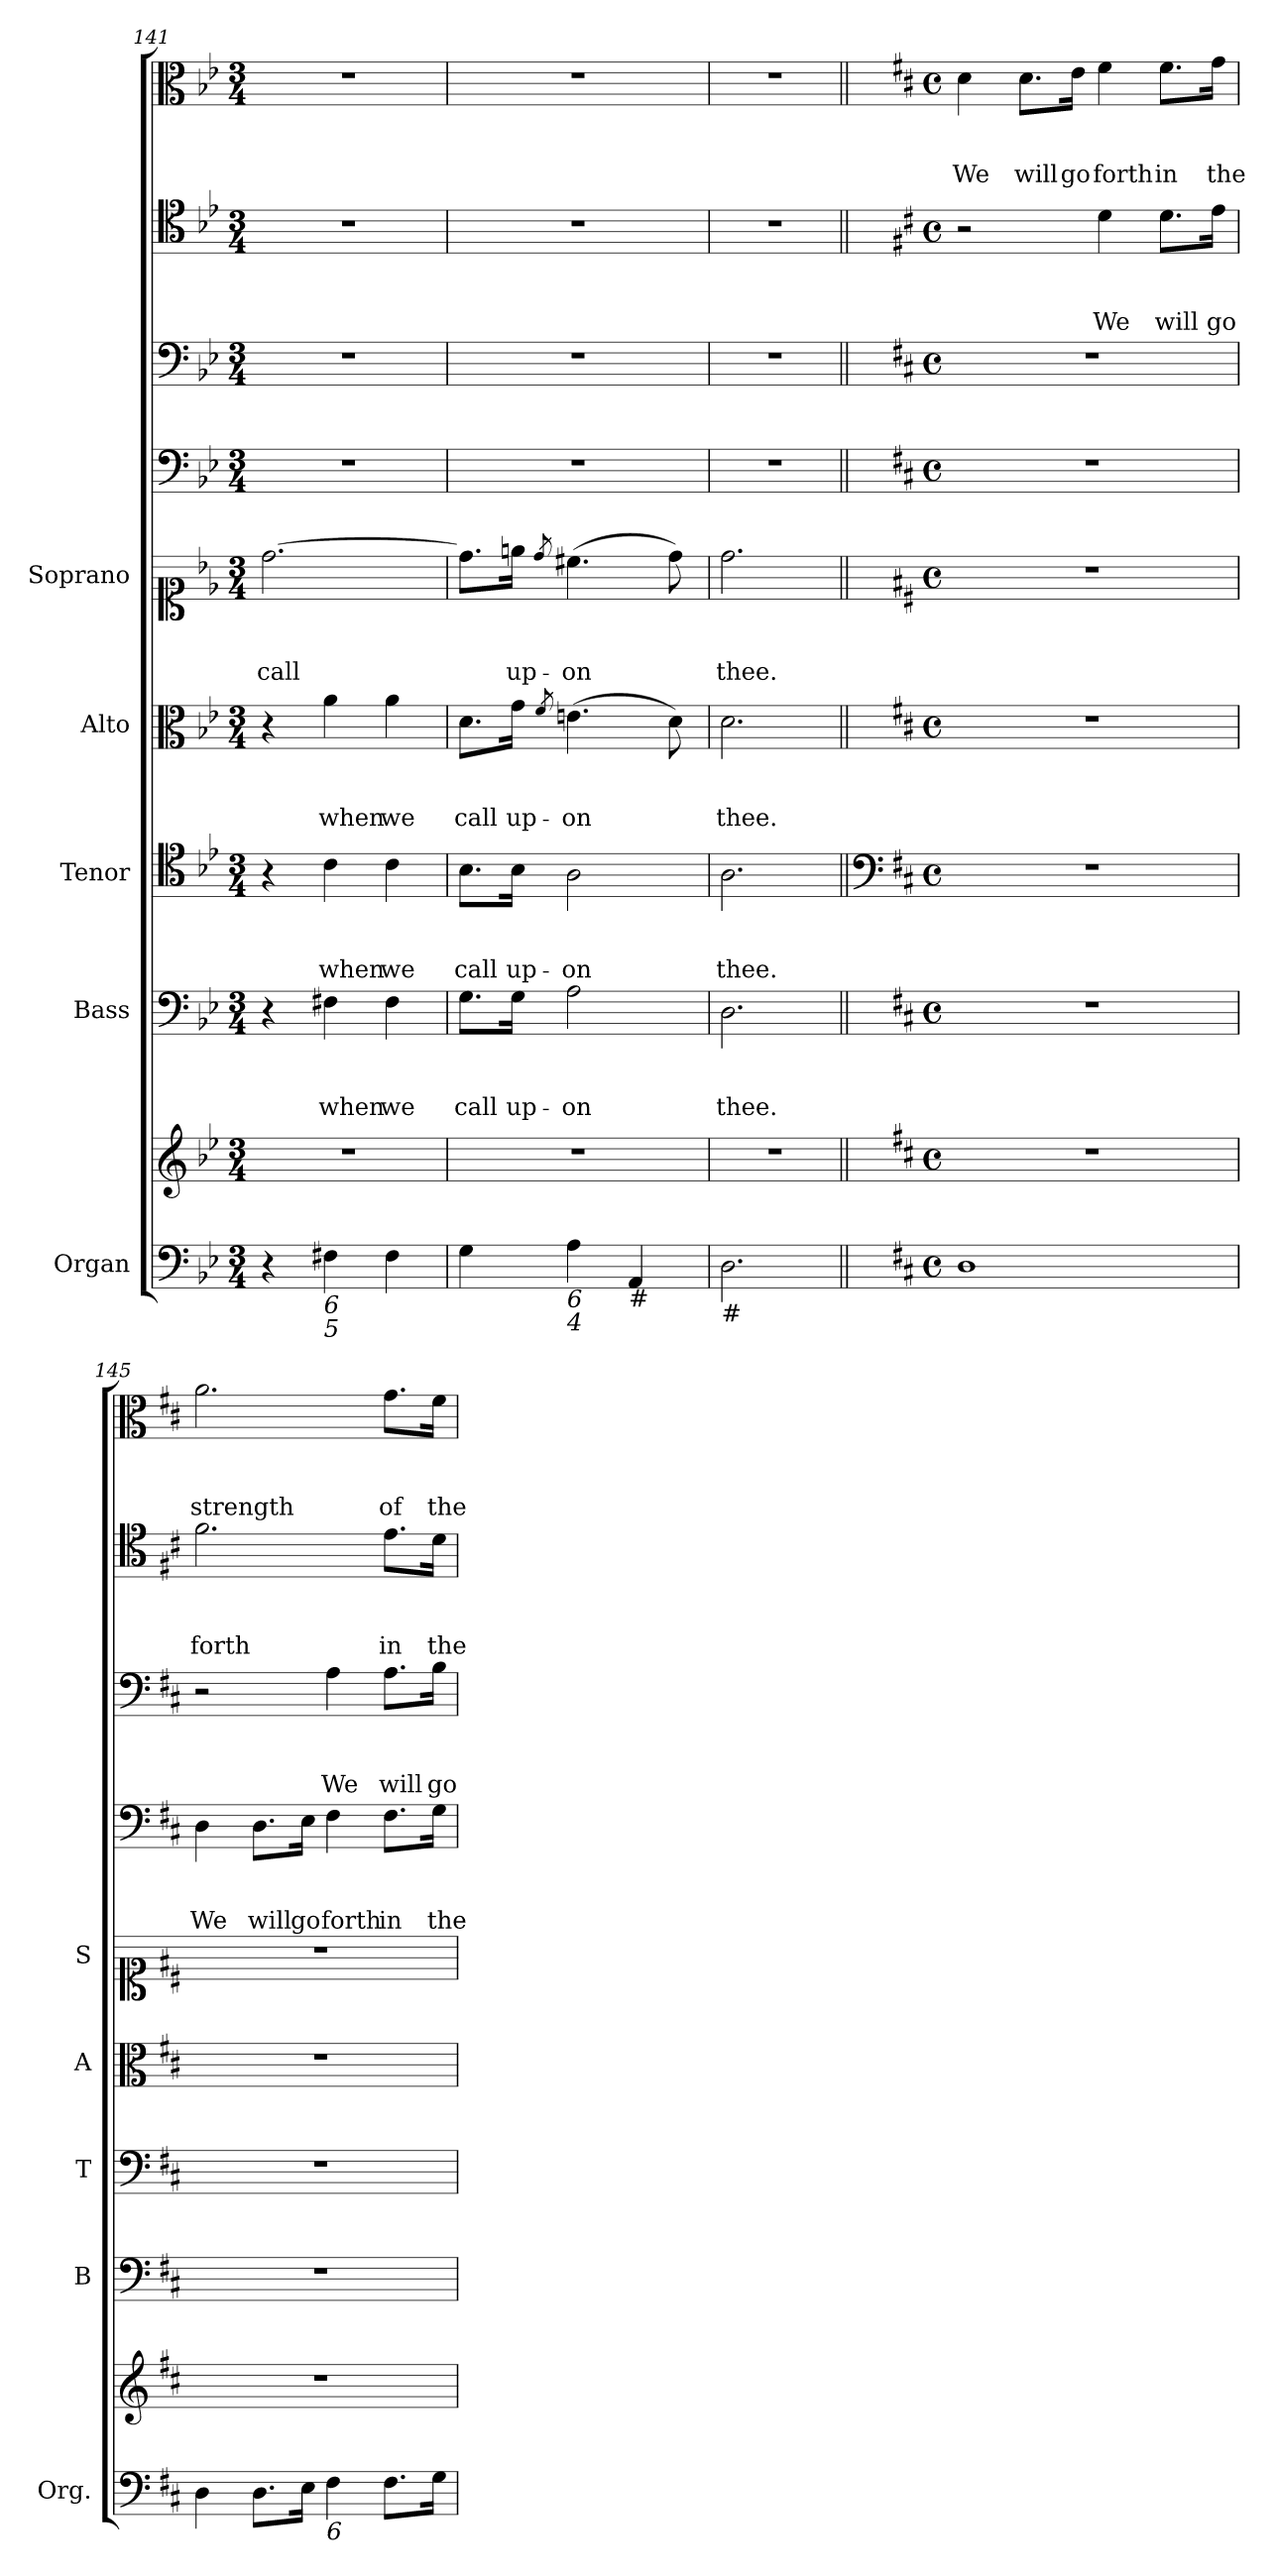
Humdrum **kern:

**kern	**kern	**kern	**text	**text	**text	**kern	**text	**text	**text	**kern	**text	**text	**text	**kern	**text	**text	**text	**kern	**text	**text	**text	**kern	**text	**text	**text	**kern	**text	**text	**text	**kern	**text	**text	**text
*part9	*part9	*part8	*part8	*part8	*part8	*part7	*part7	*part7	*part7	*part6	*part6	*part6	*part6	*part5	*part5	*part5	*part5	*part4	*part4	*part4	*part4	*part3	*part3	*part3	*part3	*part2	*part2	*part2	*part2	*part1	*part1	*part1	*part1
*staff10	*staff9	*staff8	*staff8	*staff8	*staff8	*staff7	*staff7	*staff7	*staff7	*staff6	*staff6	*staff6	*staff6	*staff5	*staff5	*staff5	*staff5	*staff4	*staff4	*staff4	*staff4	*staff3	*staff3	*staff3	*staff3	*staff2	*staff2	*staff2	*staff2	*staff1	*staff1	*staff1	*staff1
*I"Organ	*	*I"Bass	*	*	*	*I"Tenor	*	*	*	*I"Alto	*	*	*	*I"Soprano	*	*	*	*	*	*	*	*	*	*	*	*	*	*	*	*	*	*	*
*I'Org.	*	*I'B	*	*	*	*I'T	*	*	*	*I'A	*	*	*	*I'S	*	*	*	*	*	*	*	*	*	*	*	*	*	*	*	*	*	*	*
*clefF4	*clefG2	*clefF4	*	*	*	*clefC4	*	*	*	*clefC3	*	*	*	*clefC1	*	*	*	*clefF4	*	*	*	*clefF4	*	*	*	*clefC4	*	*	*	*clefC3	*	*	*
*k[b-e-]	*k[b-e-]	*k[b-e-]	*	*	*	*k[b-e-]	*	*	*	*k[b-e-]	*	*	*	*k[b-e-]	*	*	*	*k[b-e-]	*	*	*	*k[b-e-]	*	*	*	*k[b-e-]	*	*	*	*k[b-e-]	*	*	*
*g:	*g:	*g:	*	*	*	*g:	*	*	*	*g:	*	*	*	*g:	*	*	*	*g:	*	*	*	*g:	*	*	*	*g:	*	*	*	*g:	*	*	*
*M3/4	*M3/4	*M3/4	*	*	*	*M3/4	*	*	*	*M3/4	*	*	*	*M3/4	*	*	*	*M3/4	*	*	*	*M3/4	*	*	*	*M3/4	*	*	*	*M3/4	*	*	*
=141	=141	=141	=141	=141	=141	=141	=141	=141	=141	=141	=141	=141	=141	=141	=141	=141	=141	=141	=141	=141	=141	=141	=141	=141	=141	=141	=141	=141	=141	=141	=141	=141	=141
!	!	!	!	!	!	!	!	!	!	!	!	!	!	!	!	!	!LO:LY:b	!	!	!	!	!	!	!	!	!	!	!	!	!	!	!	!
4r	2.r	4r	.	.	.	4r	.	.	.	4r	.	.	.	[2.dd\	.	.	call	2.r	.	.	.	2.r	.	.	.	2.r	.	.	.	2.r	.	.	.
!LO:TX:b:i:t=6	!	!	!	!	!	!	!	!	!	!	!	!	!	!	!	!	!	!	!	!	!	!	!	!	!	!	!	!	!	!	!	!	!
!LO:TX:b:i:t=5	!	!	!	!	!	!	!	!	!	!	!	!	!	!	!	!	!	!	!	!	!	!	!	!	!	!	!	!	!	!	!	!	!
!	!	!	!	!	!LO:LY:b	!	!	!	!LO:LY:b	!	!	!	!LO:LY:b	!	!	!	!	!	!	!	!	!	!	!	!	!	!	!	!	!	!	!	!
4F#X\	.	4F#X\	.	.	when	4c\	.	.	when	4a\	.	.	when	.	.	.	.	.	.	.	.	.	.	.	.	.	.	.	.	.	.	.	.
!	!	!	!	!	!LO:LY:b	!	!	!	!LO:LY:b	!	!	!	!LO:LY:b	!	!	!	!	!	!	!	!	!	!	!	!	!	!	!	!	!	!	!	!
4F#\	.	4F#\	.	.	we	4c\	.	.	we	4a\	.	.	we	.	.	.	.	.	.	.	.	.	.	.	.	.	.	.	.	.	.	.	.
=142	=142	=142	=142	=142	=142	=142	=142	=142	=142	=142	=142	=142	=142	=142	=142	=142	=142	=142	=142	=142	=142	=142	=142	=142	=142	=142	=142	=142	=142	=142	=142	=142	=142
!	!	!	!	!	!LO:LY:b	!	!	!	!LO:LY:b	!	!	!	!LO:LY:b	!	!	!	!	!	!	!	!	!	!	!	!	!	!	!	!	!	!	!	!
4G\	2.r	8.G\L	.	.	call	8.B-\L	.	.	call	8.d\L	.	.	call	8.dd\L]	.	.	.	2.r	.	.	.	2.r	.	.	.	2.r	.	.	.	2.r	.	.	.
!	!	!	!	!	!LO:LY:b	!	!	!	!LO:LY:b	!	!	!	!LO:LY:b	!	!	!	!LO:LY:b	!	!	!	!	!	!	!	!	!	!	!	!	!	!	!	!
.	.	16G\Jk	.	.	up-	16B-\Jk	.	.	up-	16g\Jk	.	.	up-	16een\Jk	.	.	up-	.	.	.	.	.	.	.	.	.	.	.	.	.	.	.	.
.	.	.	.	.	.	.	.	.	.	8qf/	.	.	.	8qdd/	.	.	.	.	.	.	.	.	.	.	.	.	.	.	.	.	.	.	.
!LO:TX:b:i:t=6\n4	!	!	!	!	!	!	!	!	!	!	!	!	!	!	!	!	!	!	!	!	!	!	!	!	!	!	!	!	!	!	!	!	!
!	!	!	!	!	!LO:LY:b	!	!	!	!LO:LY:b	!	!	!	!LO:LY:b	!	!	!	!LO:LY:b	!	!	!	!	!	!	!	!	!	!	!	!	!	!	!	!
4A\	.	2A\	.	.	-on	2A\	.	.	-on	(>4.en\	.	.	-on	(>4.cc#X\	.	.	-on	.	.	.	.	.	.	.	.	.	.	.	.	.	.	.	.
!LO:TX:b:t=#	!	!	!	!	!	!	!	!	!	!	!	!	!	!	!	!	!	!	!	!	!	!	!	!	!	!	!	!	!	!	!	!	!
4AA/	.	.	.	.	.	.	.	.	.	.	.	.	.	.	.	.	.	.	.	.	.	.	.	.	.	.	.	.	.	.	.	.	.
.	.	.	.	.	.	.	.	.	.	8d\)	.	.	.	8dd\)	.	.	.	.	.	.	.	.	.	.	.	.	.	.	.	.	.	.	.
!!LO:PB:g=z
=143	=143	=143	=143	=143	=143	=143	=143	=143	=143	=143	=143	=143	=143	=143	=143	=143	=143	=143	=143	=143	=143	=143	=143	=143	=143	=143	=143	=143	=143	=143	=143	=143	=143
!LO:TX:b:t=#	!	!	!	!	!	!	!	!	!	!	!	!	!	!	!	!	!	!	!	!	!	!	!	!	!	!	!	!	!	!	!	!	!
!	!	!	!	!	!LO:LY:b	!	!	!	!LO:LY:b	!	!	!	!LO:LY:b	!	!	!	!LO:LY:b	!	!	!	!	!	!	!	!	!	!	!	!	!	!	!	!
2.D\	2.r	2.D\	.	.	thee.	2.A\	.	.	thee.	2.d\	.	.	thee.	2.dd\	.	.	thee.	2.r	.	.	.	2.r	.	.	.	2.r	.	.	.	2.r	.	.	.
=144||	=144||	=144||	=144||	=144||	=144||	=144||	=144||	=144||	=144||	=144||	=144||	=144||	=144||	=144||	=144||	=144||	=144||	=144||	=144||	=144||	=144||	=144||	=144||	=144||	=144||	=144||	=144||	=144||	=144||	=144||	=144||	=144||	=144||
*	*	*	*	*	*	*clefF4	*	*	*	*	*	*	*	*	*	*	*	*	*	*	*	*	*	*	*	*	*	*	*	*	*	*	*
*k[f#c#]	*k[f#c#]	*k[f#c#]	*	*	*	*k[f#c#]	*	*	*	*k[f#c#]	*	*	*	*k[f#c#]	*	*	*	*k[f#c#]	*	*	*	*k[f#c#]	*	*	*	*k[f#c#]	*	*	*	*k[f#c#]	*	*	*
*D:	*D:	*D:	*	*	*	*D:	*	*	*	*D:	*	*	*	*D:	*	*	*	*D:	*	*	*	*D:	*	*	*	*D:	*	*	*	*D:	*	*	*
*M4/4	*M4/4	*M4/4	*	*	*	*M4/4	*	*	*	*M4/4	*	*	*	*M4/4	*	*	*	*M4/4	*	*	*	*M4/4	*	*	*	*M4/4	*	*	*	*M4/4	*	*	*
*met(c)	*met(c)	*met(c)	*	*	*	*met(c)	*	*	*	*met(c)	*	*	*	*met(c)	*	*	*	*met(c)	*	*	*	*met(c)	*	*	*	*met(c)	*	*	*	*met(c)	*	*	*
!	!	!	!	!	!	!	!	!	!	!	!	!	!	!	!	!	!	!	!	!	!	!	!	!	!	!	!	!	!	!	!	!	!LO:LY:b
1D	1r	1r	.	.	.	1r	.	.	.	1r	.	.	.	1r	.	.	.	1r	.	.	.	1r	.	.	.	2r	.	.	.	4d\	.	.	We
!	!	!	!	!	!	!	!	!	!	!	!	!	!	!	!	!	!	!	!	!	!	!	!	!	!	!	!	!	!	!	!	!	!LO:LY:b
.	.	.	.	.	.	.	.	.	.	.	.	.	.	.	.	.	.	.	.	.	.	.	.	.	.	.	.	.	.	8.d\L	.	.	will
!	!	!	!	!	!	!	!	!	!	!	!	!	!	!	!	!	!	!	!	!	!	!	!	!	!	!	!	!	!	!	!	!	!LO:LY:b
.	.	.	.	.	.	.	.	.	.	.	.	.	.	.	.	.	.	.	.	.	.	.	.	.	.	.	.	.	.	16e\Jk	.	.	go
!	!	!	!	!	!	!	!	!	!	!	!	!	!	!	!	!	!	!	!	!	!	!	!	!	!	!	!	!	!LO:LY:b	!	!	!	!LO:LY:b
.	.	.	.	.	.	.	.	.	.	.	.	.	.	.	.	.	.	.	.	.	.	.	.	.	.	4d\	.	.	We	4f#\	.	.	forth
!	!	!	!	!	!	!	!	!	!	!	!	!	!	!	!	!	!	!	!	!	!	!	!	!	!	!	!	!	!LO:LY:b	!	!	!	!LO:LY:b
.	.	.	.	.	.	.	.	.	.	.	.	.	.	.	.	.	.	.	.	.	.	.	.	.	.	8.d\L	.	.	will	8.f#\L	.	.	in
!	!	!	!	!	!	!	!	!	!	!	!	!	!	!	!	!	!	!	!	!	!	!	!	!	!	!	!	!	!LO:LY:b	!	!	!	!LO:LY:b
.	.	.	.	.	.	.	.	.	.	.	.	.	.	.	.	.	.	.	.	.	.	.	.	.	.	16e\Jk	.	.	go	16g\Jk	.	.	the
=145	=145	=145	=145	=145	=145	=145	=145	=145	=145	=145	=145	=145	=145	=145	=145	=145	=145	=145	=145	=145	=145	=145	=145	=145	=145	=145	=145	=145	=145	=145	=145	=145	=145
!	!	!	!	!	!	!	!	!	!	!	!	!	!	!	!	!	!	!	!	!	!LO:LY:b	!	!	!	!	!	!	!	!LO:LY:b	!	!	!	!LO:LY:b
4D\	1r	1r	.	.	.	1r	.	.	.	1r	.	.	.	1r	.	.	.	4D\	.	.	We	2r	.	.	.	2.f#\	.	.	forth	2.a\	.	.	strength
!	!	!	!	!	!	!	!	!	!	!	!	!	!	!	!	!	!	!	!	!	!LO:LY:b	!	!	!	!	!	!	!	!	!	!	!	!
8.D\L	.	.	.	.	.	.	.	.	.	.	.	.	.	.	.	.	.	8.D\L	.	.	will	.	.	.	.	.	.	.	.	.	.	.	.
!	!	!	!	!	!	!	!	!	!	!	!	!	!	!	!	!	!	!	!	!	!LO:LY:b	!	!	!	!	!	!	!	!	!	!	!	!
16E\Jk	.	.	.	.	.	.	.	.	.	.	.	.	.	.	.	.	.	16E\Jk	.	.	go	.	.	.	.	.	.	.	.	.	.	.	.
!LO:TX:b:i:t=6	!	!	!	!	!	!	!	!	!	!	!	!	!	!	!	!	!	!	!	!	!	!	!	!	!	!	!	!	!	!	!	!	!
!	!	!	!	!	!	!	!	!	!	!	!	!	!	!	!	!	!	!	!	!	!LO:LY:b	!	!	!	!LO:LY:b	!	!	!	!	!	!	!	!
4F#\	.	.	.	.	.	.	.	.	.	.	.	.	.	.	.	.	.	4F#\	.	.	forth	4A\	.	.	We	.	.	.	.	.	.	.	.
!	!	!	!	!	!	!	!	!	!	!	!	!	!	!	!	!	!	!	!	!	!LO:LY:b	!	!	!	!LO:LY:b	!	!	!	!LO:LY:b	!	!	!	!LO:LY:b
8.F#\L	.	.	.	.	.	.	.	.	.	.	.	.	.	.	.	.	.	8.F#\L	.	.	in	8.A\L	.	.	will	8.e\L	.	.	in	8.g\L	.	.	of
!	!	!	!	!	!	!	!	!	!	!	!	!	!	!	!	!	!	!	!	!	!LO:LY:b	!	!	!	!LO:LY:b	!	!	!	!LO:LY:b	!	!	!	!LO:LY:b
16G\Jk	.	.	.	.	.	.	.	.	.	.	.	.	.	.	.	.	.	16G\Jk	.	.	the	16B\Jk	.	.	go	16d\Jk	.	.	the	16f#\Jk	.	.	the
=	=	=	=	=	=	=	=	=	=	=	=	=	=	=	=	=	=	=	=	=	=	=	=	=	=	=	=	=	=	=	=	=	=
*-	*-	*-	*-	*-	*-	*-	*-	*-	*-	*-	*-	*-	*-	*-	*-	*-	*-	*-	*-	*-	*-	*-	*-	*-	*-	*-	*-	*-	*-	*-	*-	*-	*-
